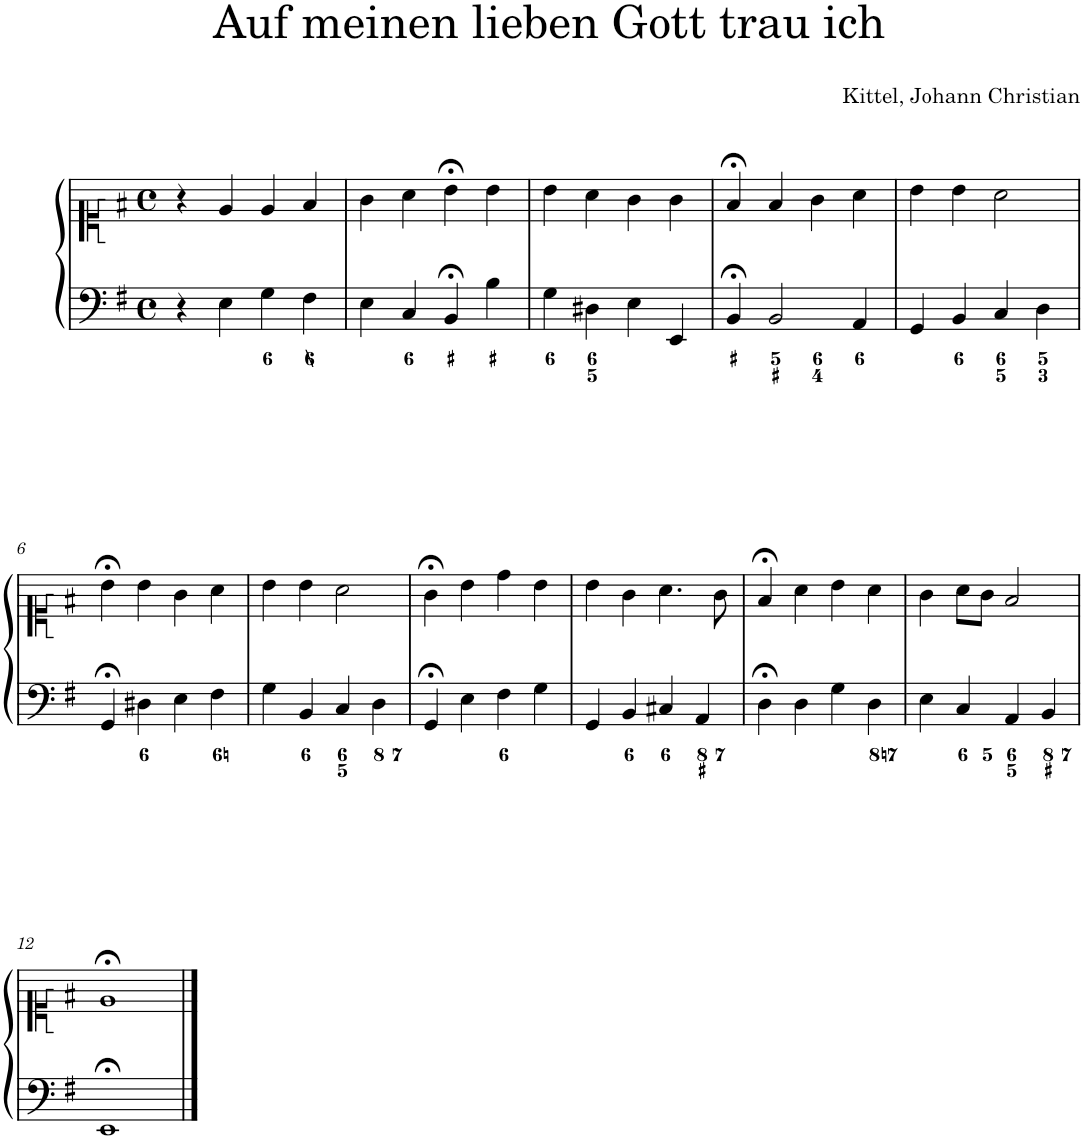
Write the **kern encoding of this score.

**kern	**kern
*part1	*part1
*staff2	*staff1
*I"Piano	*
*I'Pno.	*
*clefF4	*clefC1
*k[f#]	*k[f#]
*M4/4	*M4/4
*met(c)	*met(c)
=1	=1
4r	4r
4E\	4e/
4G\	4e/
4F#\	4f#/
=2	=2
4E\	4g\
4C/	4a\
4BB;</	4b;<\
4B\	4b\
=3	=3
4G\	4b\
4D#X\	4a\
4E\	4g\
4EE/	4g\
=4	=4
4BB;</	4f#;</
2BB/	4f#/
.	4g\
4AA/	4a\
=5	=5
4GG/	4b\
4BB/	4b\
4C/	2a\
4D\	.
!!LO:LB:g=z
=6	=6
4GG;</	4b;<\
4D#X\	4b\
4E\	4g\
4F#\	4a\
=7	=7
4G\	4b\
4BB/	4b\
4C/	2a\
4D\	.
=8	=8
4GG;</	4g;<\
4E\	4b\
4F#\	4dd\
4G\	4b\
=9	=9
4GG/	4b\
4BB/	4g\
4C#X/	4.a\
4AA/	.
.	8g\
=10	=10
4D;<\	4f#;</
4D\	4a\
4G\	4b\
4D\	4a\
=11	=11
4E\	4g\
4C/	8a\L
.	8g\J
4AA/	2f#/
4BB/	.
!!LO:LB:g=z
=12	=12
1EE;<	1e;<
==	==
*-	*-
